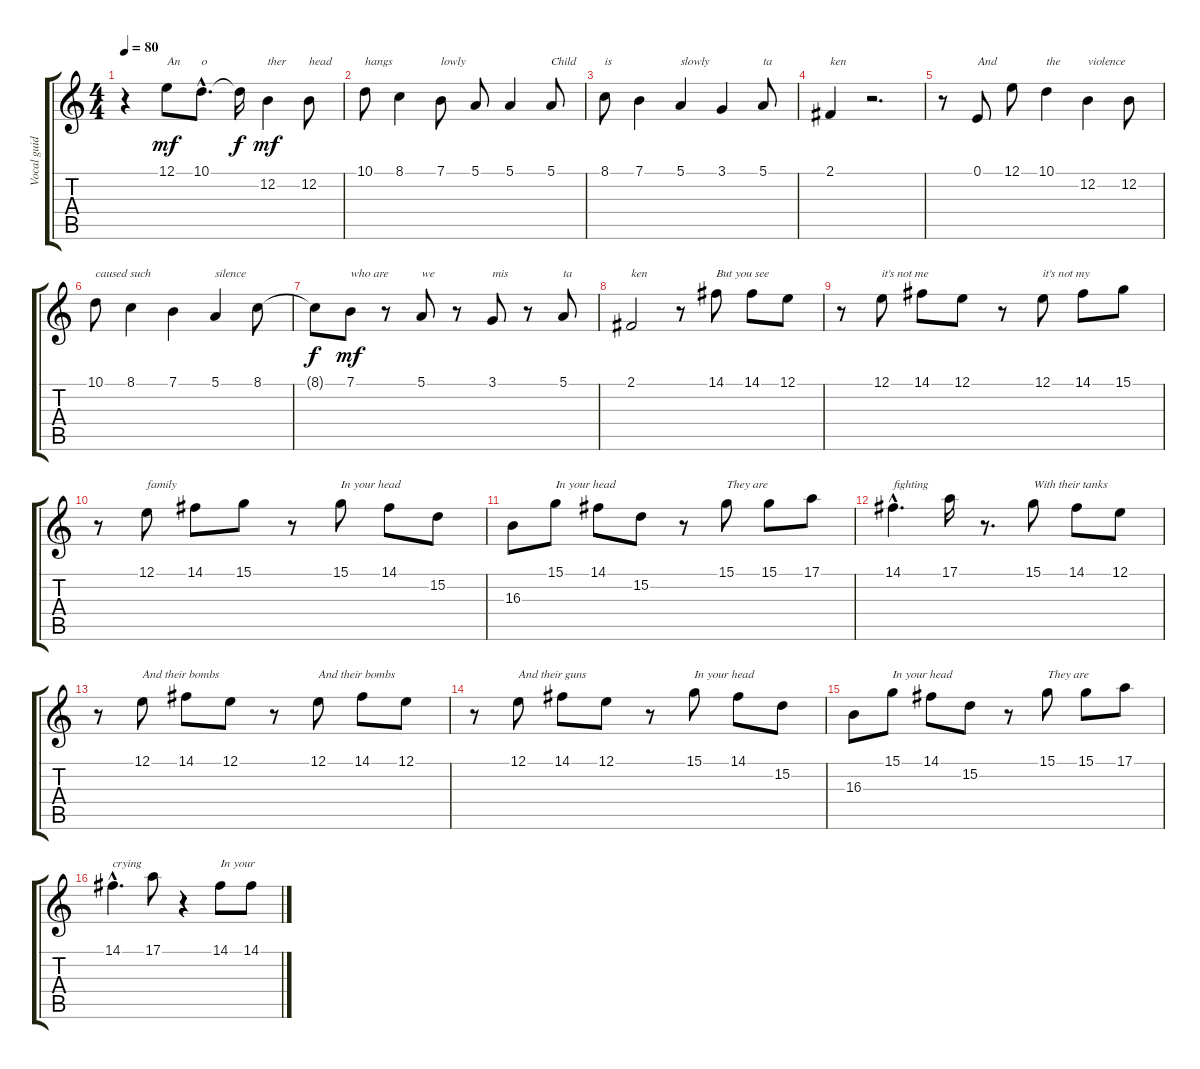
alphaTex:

\track ("Vocal guide" "Vocal guid") {instrument synthvoice}
\staff {score tabs}
\tuning (E4 B3 G3 D3 A2 E2) {hide}
\ts (4 4)
\tempo 80
\clef g2
\ks c
r.4{dy mf} 12.1.8{txt "An"} 10.1{hac}.8{d txt "o"} 10.1{t}.16{dy f} 12.2.4{txt "ther" dy mf} 12.2.8{txt "head"} |
10.1.8{txt "hangs"} 8.1.4 7.1.8{txt "lowly"} 5.1.8 5.1.4 5.1.8{txt "Child"} |
8.1.8{txt "is"} 7.1.4 5.1.4{txt "slowly"} 3.1.4 5.1.8{txt "ta"} |
2.1.4{txt "ken"} r.2{d} |
r.8 0.1.8{txt "And"} 12.1.8 10.1.4{txt "the"} 12.2.4{txt "violence"} 12.2.8 |
10.1.8{txt "caused such"} 8.1.4 7.1.4 5.1.4{txt "silence"} 8.1.8 |
8.1{t}.8{dy f} 7.1.8{txt "who are" dy mf} r.8 5.1.8{txt "we"} r.8 3.1.8{txt "mis"} r.8 5.1.8{txt "ta"} |
2.1.2{txt "ken"} r.8 14.1.8{txt "But you see"} 14.1.8 12.1.8 |
r.8 12.1.8{txt "it's not me"} 14.1.8 12.1.8 r.8 12.1.8{txt "it's not my"} 14.1.8 15.1.8 |
r.8 12.1.8{txt "family"} 14.1.8 15.1.8 r.8 15.1.8{txt "In your head"} 14.1.8 15.2.8 |
16.3.8 15.1.8{txt "In your head"} 14.1.8 15.2.8 r.8 15.1.8{txt "They are"} 15.1.8 17.1.8 |
14.1{hac}.4{d txt "fighting"} 17.1.16 r.8{d} 15.1.8{txt "With their tanks"} 14.1.8 12.1.8 |
r.8 12.1.8{txt "And their bombs"} 14.1.8 12.1.8 r.8 12.1.8{txt "And their bombs"} 14.1.8 12.1.8 |
r.8 12.1.8{txt "And their guns"} 14.1.8 12.1.8 r.8 15.1.8{txt "In your head"} 14.1.8 15.2.8 |
16.3.8 15.1.8{txt "In your head"} 14.1.8 15.2.8 r.8 15.1.8{txt "They are"} 15.1.8 17.1.8 |
14.1{hac}.4{d txt "crying"} 17.1.8 r.4 14.1.8{txt "In your" volume 16} 14.1.8
